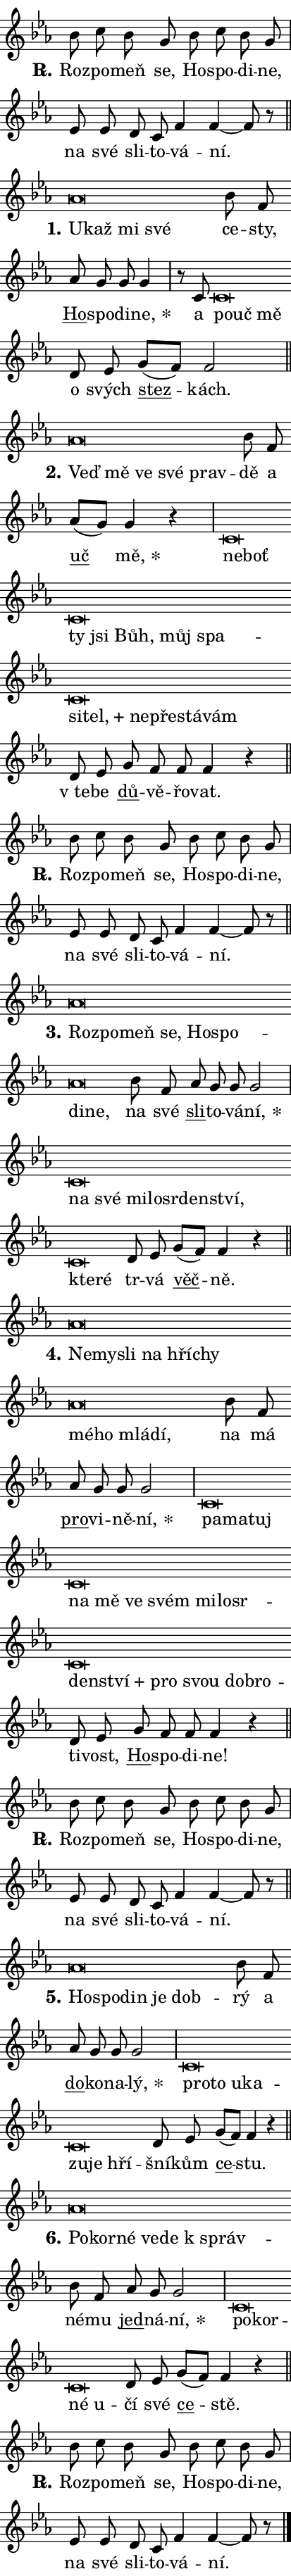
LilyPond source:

\version "2.24.0"
\header { tagline = "" }
\paper {
  indent = 0\cm
  top-margin = 0\cm
  right-margin = 0\cm
  bottom-margin = 0\cm
  left-margin = 0\cm
  paper-width = 7\cm
  page-breaking = #ly:one-page-breaking
  system-system-spacing.basic-distance = #11
  score-system-spacing.basic-distance = #11
  ragged-last = ##f
}


%% Author: Thomas Morley
%% https://lists.gnu.org/archive/html/lilypond-user/2020-05/msg00002.html
#(define (line-position grob)
"Returns position of @var[grob} in current system:
   @code{'start}, if at first time-step
   @code{'end}, if at last time-step
   @code{'middle} otherwise
"
  (let* ((col (ly:item-get-column grob))
         (ln (ly:grob-object col 'left-neighbor))
         (rn (ly:grob-object col 'right-neighbor))
         (col-to-check-left (if (ly:grob? ln) ln col))
         (col-to-check-right (if (ly:grob? rn) rn col))
         (break-dir-left
           (and
             (ly:grob-property col-to-check-left 'non-musical #f)
             (ly:item-break-dir col-to-check-left)))
         (break-dir-right
           (and
             (ly:grob-property col-to-check-right 'non-musical #f)
             (ly:item-break-dir col-to-check-right))))
        (cond ((eqv? 1 break-dir-left) 'start)
              ((eqv? -1 break-dir-right) 'end)
              (else 'middle))))

#(define (tranparent-at-line-position vctor)
  (lambda (grob)
  "Relying on @code{line-position} select the relevant enry from @var{vctor}.
Used to determine transparency,"
    (case (line-position grob)
      ((end) (not (vector-ref vctor 0)))
      ((middle) (not (vector-ref vctor 1)))
      ((start) (not (vector-ref vctor 2))))))

noteHeadBreakVisibility =
#(define-music-function (break-visibility)(vector?)
"Makes @code{NoteHead}s transparent relying on @var{break-visibility}"
#{
  \override NoteHead.transparent =
    #(tranparent-at-line-position break-visibility)
#})

#(define delete-ledgers-for-transparent-note-heads
  (lambda (grob)
    "Reads whether a @code{NoteHead} is transparent.
If so this @code{NoteHead} is removed from @code{'note-heads} from
@var{grob}, which is supposed to be @code{LedgerLineSpanner}.
As a result ledgers are not printed for this @code{NoteHead}"
    (let* ((nhds-array (ly:grob-object grob 'note-heads))
           (nhds-list
             (if (ly:grob-array? nhds-array)
                 (ly:grob-array->list nhds-array)
                 '()))
           ;; Relies on the transparent-property being done before
           ;; Staff.LedgerLineSpanner.after-line-breaking is executed.
           ;; This is fragile ...
           (to-keep
             (remove
               (lambda (nhd)
                 (ly:grob-property nhd 'transparent #f))
               nhds-list)))
      ;; TODO find a better method to iterate over grob-arrays, similiar
      ;; to filter/remove etc for lists
      ;; For now rebuilt from scratch
      (set! (ly:grob-object grob 'note-heads)  '())
      (for-each
        (lambda (nhd)
          (ly:pointer-group-interface::add-grob grob 'note-heads nhd))
        to-keep))))

hideNotes = {
  \noteHeadBreakVisibility #begin-of-line-visible
}
unHideNotes = {
  \noteHeadBreakVisibility #all-visible
}

% work-around for resetting accidentals
% https://lilypond.org/doc/v2.23/Documentation/notation/displaying-rhythms#unmetered-music
cadenzaMeasure = {
  \cadenzaOff
  \partial 1024 s1024
  \cadenzaOn
}

#(define-markup-command (accent layout props text) (markup?)
  "Underline accented syllable"
  (interpret-markup layout props
    #{\markup \override #'(offset . 4.3) \underline { #text }#}))

responsum = \markup \concat {
  "R" \hspace #-1.05 \path #0.1 #'((moveto 0 0.07) (lineto 0.9 0.8)) \hspace #0.05 "."
}

\layout {
    \context {
        \Staff
        \remove "Time_signature_engraver"
        \override LedgerLineSpanner.after-line-breaking = #delete-ledgers-for-transparent-note-heads
    }
    \context {
        \Voice {
            \override NoteHead.output-attributes = #'((class . "notehead"))
            \override Hairpin.height = #0.55
        }
    }
    \context {
        \Lyrics {
            \override StanzaNumber.output-attributes = #'((class . "stanzanumber"))
            \override LyricSpace.minimum-distance = #0.9
            \override LyricText.font-name = #"TeX Gyre Schola"
            \override LyricText.font-size = 1
            \override StanzaNumber.font-name = #"TeX Gyre Schola Bold"
            \override StanzaNumber.font-size = 1
        }
    }
}

% magnetic-lyrics.ily
%
%   written by
%     Jean Abou Samra <jean@abou-samra.fr>
%     Werner Lemberg <wl@gnu.org>
%
%   adapted by
%     Jiri Hon <jiri.hon@gmail.com>
%
% Version 2022-Apr-15

% https://www.mail-archive.com/lilypond-user@gnu.org/msg149350.html

#(define (Left_hyphen_pointer_engraver context)
   "Collect syllable-hyphen-syllable occurrences in lyrics and store
them in properties.  This engraver only looks to the left.  For
example, if the lyrics input is @code{foo -- bar}, it does the
following.

@itemize @bullet
@item
Set the @code{text} property of the @code{LyricHyphen} grob between
@q{foo} and @q{bar} to @code{foo}.

@item
Set the @code{left-hyphen} property of the @code{LyricText} grob with
text @q{foo} to the @code{LyricHyphen} grob between @q{foo} and
@q{bar}.
@end itemize

Use this auxiliary engraver in combination with the
@code{lyric-@/text::@/apply-@/magnetic-@/offset!} hook."
   (let ((hyphen #f)
         (text #f))
     (make-engraver
      (acknowledgers
       ((lyric-syllable-interface engraver grob source-engraver)
        (set! text grob)))
      (end-acknowledgers
       ((lyric-hyphen-interface engraver grob source-engraver)
        ;(when (not (grob::has-interface grob 'lyric-space-interface))
          (set! hyphen grob)));)
      ((stop-translation-timestep engraver)
       (when (and text hyphen)
         (ly:grob-set-object! text 'left-hyphen hyphen))
       (set! text #f)
       (set! hyphen #f)))))

#(define (lyric-text::apply-magnetic-offset! grob)
   "If the space between two syllables is less than the value in
property @code{LyricText@/.details@/.squash-threshold}, move the right
syllable to the left so that it gets concatenated with the left
syllable.

Use this function as a hook for
@code{LyricText@/.after-@/line-@/breaking} if the
@code{Left_@/hyphen_@/pointer_@/engraver} is active."
   (let ((hyphen (ly:grob-object grob 'left-hyphen #f)))
     (when hyphen
       (let ((left-text (ly:spanner-bound hyphen LEFT)))
         (when (grob::has-interface left-text 'lyric-syllable-interface)
           (let* ((common (ly:grob-common-refpoint grob left-text X))
                  (this-x-ext (ly:grob-extent grob common X))
                  (left-x-ext
                   (begin
                     ;; Trigger magnetism for left-text.
                     (ly:grob-property left-text 'after-line-breaking)
                     (ly:grob-extent left-text common X)))
                  ;; `delta` is the gap width between two syllables.
                  (delta (- (interval-start this-x-ext)
                            (interval-end left-x-ext)))
                  (details (ly:grob-property grob 'details))
                  (threshold (assoc-get 'squash-threshold details 0.2)))
             (when (< delta threshold)
               (let* (;; We have to manipulate the input text so that
                      ;; ligatures crossing syllable boundaries are not
                      ;; disabled.  For languages based on the Latin
                      ;; script this is essentially a beautification.
                      ;; However, for non-Western scripts it can be a
                      ;; necessity.
                      (lt (ly:grob-property left-text 'text))
                      (rt (ly:grob-property grob 'text))
                      (is-space (grob::has-interface hyphen 'lyric-space-interface))
                      (space (if is-space " " ""))
                      (space-markup (grob-interpret-markup grob " "))
                      (space-size (interval-length (ly:stencil-extent space-markup X)))
                      (extra-delta (if is-space space-size 0))
                      ;; Append new syllable.
                      (ltrt-space (if (and (string? lt) (string? rt))
                                (string-append lt space rt)
                                (make-concat-markup (list lt space rt))))
                      ;; Right-align `ltrt` to the right side.
                      (ltrt-space-markup (grob-interpret-markup
                               grob
                               (make-translate-markup
                                (cons (interval-length this-x-ext) 0)
                                (make-right-align-markup ltrt-space)))))
                 (begin
                   ;; Don't print `left-text`.
                   (ly:grob-set-property! left-text 'stencil #f)
                   ;; Set text and stencil (which holds all collected
                   ;; syllables so far) and shift it to the left.
                   (ly:grob-set-property! grob 'text ltrt-space)
                   (ly:grob-set-property! grob 'stencil ltrt-space-markup)
                   (ly:grob-translate-axis! grob (- (- delta extra-delta)) X))))))))))


#(define (lyric-hyphen::displace-bounds-first grob)
   ;; Make very sure this callback isn't triggered too early.
   (let ((left (ly:spanner-bound grob LEFT))
         (right (ly:spanner-bound grob RIGHT)))
     (ly:grob-property left 'after-line-breaking)
     (ly:grob-property right 'after-line-breaking)
     (ly:lyric-hyphen::print grob)))

squashThreshold = #0.4

\layout {
  \context {
    \Lyrics
    \consists #Left_hyphen_pointer_engraver
    \override LyricText.after-line-breaking =
      #lyric-text::apply-magnetic-offset!
    \override LyricHyphen.stencil = #lyric-hyphen::displace-bounds-first
    \override LyricText.details.squash-threshold = \squashThreshold
    \override LyricHyphen.minimum-distance = 0
    \override LyricHyphen.minimum-length = \squashThreshold
  }
}

squash = \override LyricText.details.squash-threshold = 9999
unSquash = \override LyricText.details.squash-threshold = \squashThreshold

left = \override LyricText.self-alignment-X = #LEFT
unLeft = \revert LyricText.self-alignment-X

starOffset = #(lambda (grob) 
                (let ((x_offset (ly:self-alignment-interface::aligned-on-x-parent grob)))
                  (if (= x_offset 0) 0 (+ x_offset 1.2))))

star = #(define-music-function (syllable)(string?)
"Append star separator at the end of a syllable"
#{
  \once \override LyricText.X-offset = #starOffset
  \lyricmode { \markup {
    #syllable
    \override #'((font-name . "TeX Gyre Schola Bold")) \hspace #0.2 \lower #0.65 \larger "*"
  } }
#})

starAccent = #(define-music-function (syllable)(string?)
"Append star separator at the end of a syllable and make accent"
#{
  \once \override LyricText.X-offset = #starOffset
  \lyricmode { \markup {
    \accent #syllable
    \override #'((font-name . "TeX Gyre Schola Bold")) \hspace #0.2 \lower #0.65 \larger "*"
  } }
#})

breath = #(define-music-function (syllable)(string?)
"Append breathing indicator at the end of a syllable"
#{
  \lyricmode { \markup { #syllable "+" } }
#})

optionalBreath = #(define-music-function (syllable)(string?)
"Append optional breathing indicator at the end of a syllable"
#{
  \lyricmode { \markup { #syllable "(+)" } }
#})


\score {
    <<
        \new Voice = "melody" { \cadenzaOn \key es \major \relative { bes'8 c bes g bes c bes g \cadenzaMeasure \bar "|" es es d c f4 f4~ f8 r \cadenzaMeasure \bar "||" \break } }
        \new Lyrics \lyricsto "melody" { \lyricmode { \set stanza = \responsum
Roz -- po -- meň se, Ho -- spo -- di -- ne, na své sli -- to -- vá -- ní. } }
    >>
    \layout {}
}

\score {
    <<
        \new Voice = "melody" { \cadenzaOn \key es \major \relative { as'\breve*1/16 \hideNotes \breve*1/16 \bar "" \breve*1/16 \breve*1/16 \bar "" \unHideNotes bes8 f \bar "" as g g g4 \cadenzaMeasure \bar "|" r8 c, c\breve*1/16 \hideNotes \breve*1/16 \breve*1/16 \bar "" \unHideNotes d8 es \bar "" g[( f)] f2 \cadenzaMeasure \bar "||" \break } }
        \new Lyrics \lyricsto "melody" { \lyricmode { \set stanza = "1."
\left U -- \squash kaž mi své \unLeft \unSquash ce -- sty, \markup \accent Ho -- spo -- di -- \star ne, a \left po -- \squash uč mě \unLeft \unSquash o svých \markup \accent stez -- kách. } }
    >>
    \layout {}
}

\score {
    <<
        \new Voice = "melody" { \cadenzaOn \key es \major \relative { as'\breve*1/16 \hideNotes \breve*1/16 \bar "" \breve*1/16 \bar "" \breve*1/16 \breve*1/16 \bar "" \unHideNotes bes8 f \bar "" as[( g)] g4 r \cadenzaMeasure \bar "|" c,\breve*1/16 \hideNotes \breve*1/16 \bar "" \breve*1/16 \bar "" \breve*1/16 \bar "" \breve*1/16 \bar "" \breve*1/16 \bar "" \breve*1/16 \bar "" \breve*1/16 \bar "" \breve*1/16 \bar "" \breve*1/16 \bar "" \breve*1/16 \bar "" \breve*1/16 \breve*1/16 \bar "" \unHideNotes d8 es \bar "" g f f f4 r \cadenzaMeasure \bar "||" \break } }
        \new Lyrics \lyricsto "melody" { \lyricmode { \set stanza = "2."
\left Veď \squash mě ve své prav -- \unLeft \unSquash dě a \markup \accent uč \star mě, \left ne -- \squash boť ty jsi Bůh, můj spa -- si -- \breath "tel," ne -- pře -- stá -- vám \unLeft \unSquash "v te" -- be \markup \accent dů -- vě -- řo -- vat. } }
    >>
    \layout {}
}

\score {
    <<
        \new Voice = "melody" { \cadenzaOn \key es \major \relative { bes'8 c bes g bes c bes g \cadenzaMeasure \bar "|" es es d c f4 f4~ f8 r \cadenzaMeasure \bar "||" \break } }
        \new Lyrics \lyricsto "melody" { \lyricmode { \set stanza = \responsum
Roz -- po -- meň se, Ho -- spo -- di -- ne, na své sli -- to -- vá -- ní. } }
    >>
    \layout {}
}

\score {
    <<
        \new Voice = "melody" { \cadenzaOn \key es \major \relative { as'\breve*1/16 \hideNotes \breve*1/16 \bar "" \breve*1/16 \bar "" \breve*1/16 \bar "" \breve*1/16 \bar "" \breve*1/16 \bar "" \breve*1/16 \breve*1/16 \bar "" \unHideNotes bes8 f \bar "" as g g g2 \cadenzaMeasure \bar "|" c,\breve*1/16 \hideNotes \breve*1/16 \bar "" \breve*1/16 \bar "" \breve*1/16 \bar "" \breve*1/16 \bar "" \breve*1/16 \bar "" \breve*1/16 \bar "" \breve*1/16 \breve*1/16 \bar "" \unHideNotes d8 es \bar "" g[( f)] f4 r \cadenzaMeasure \bar "||" \break } }
        \new Lyrics \lyricsto "melody" { \lyricmode { \set stanza = "3."
\left Roz -- \squash po -- meň se, Ho -- spo -- di -- ne, \unLeft \unSquash na své \markup \accent sli -- to -- vá -- \star ní, \left na \squash své mi -- lo -- sr -- den -- ství, kte -- ré \unLeft \unSquash tr -- vá \markup \accent věč -- ně. } }
    >>
    \layout {}
}

\score {
    <<
        \new Voice = "melody" { \cadenzaOn \key es \major \relative { as'\breve*1/16 \hideNotes \breve*1/16 \bar "" \breve*1/16 \bar "" \breve*1/16 \bar "" \breve*1/16 \bar "" \breve*1/16 \bar "" \breve*1/16 \bar "" \breve*1/16 \bar "" \breve*1/16 \breve*1/16 \bar "" \unHideNotes bes8 f \bar "" as g g g2 \cadenzaMeasure \bar "|" c,\breve*1/16 \hideNotes \breve*1/16 \bar "" \breve*1/16 \bar "" \breve*1/16 \bar "" \breve*1/16 \bar "" \breve*1/16 \bar "" \breve*1/16 \bar "" \breve*1/16 \bar "" \breve*1/16 \bar "" \breve*1/16 \bar "" \breve*1/16 \bar "" \breve*1/16 \bar "" \breve*1/16 \bar "" \breve*1/16 \bar "" \breve*1/16 \breve*1/16 \bar "" \unHideNotes d8 es \bar "" g f f f4 r \cadenzaMeasure \bar "||" \break } }
        \new Lyrics \lyricsto "melody" { \lyricmode { \set stanza = "4."
\left Ne -- \squash my -- sli na hří -- chy mé -- ho mlá -- dí, \unLeft \unSquash na má \markup \accent pro -- vi -- ně -- \star ní, \left pa -- \squash ma -- tuj na mě ve svém mi -- lo -- sr -- den -- \breath "ství" pro svou dob -- ro -- \unLeft \unSquash ti -- vost, \markup \accent Ho -- spo -- di -- ne! } }
    >>
    \layout {}
}

\score {
    <<
        \new Voice = "melody" { \cadenzaOn \key es \major \relative { bes'8 c bes g bes c bes g \cadenzaMeasure \bar "|" es es d c f4 f4~ f8 r \cadenzaMeasure \bar "||" \break } }
        \new Lyrics \lyricsto "melody" { \lyricmode { \set stanza = \responsum
Roz -- po -- meň se, Ho -- spo -- di -- ne, na své sli -- to -- vá -- ní. } }
    >>
    \layout {}
}

\score {
    <<
        \new Voice = "melody" { \cadenzaOn \key es \major \relative { as'\breve*1/16 \hideNotes \breve*1/16 \bar "" \breve*1/16 \bar "" \breve*1/16 \breve*1/16 \bar "" \unHideNotes bes8 f \bar "" as g g g2 \cadenzaMeasure \bar "|" c,\breve*1/16 \hideNotes \breve*1/16 \bar "" \breve*1/16 \bar "" \breve*1/16 \bar "" \breve*1/16 \bar "" \breve*1/16 \breve*1/16 \bar "" \unHideNotes d8 es \bar "" g[( f)] f4 r \cadenzaMeasure \bar "||" \break } }
        \new Lyrics \lyricsto "melody" { \lyricmode { \set stanza = "5."
\left Ho -- \squash spo -- din je dob -- \unLeft \unSquash rý a \markup \accent do -- ko -- na -- \star lý, \left pro -- \squash to u -- ka -- zu -- je hří -- \unLeft \unSquash šní -- kům \markup \accent ce -- stu. } }
    >>
    \layout {}
}

\score {
    <<
        \new Voice = "melody" { \cadenzaOn \key es \major \relative { as'\breve*1/16 \hideNotes \breve*1/16 \bar "" \breve*1/16 \bar "" \breve*1/16 \bar "" \breve*1/16 \breve*1/16 \bar "" \unHideNotes bes8 f \bar "" as g g2 \cadenzaMeasure \bar "|" c,\breve*1/16 \hideNotes \breve*1/16 \bar "" \breve*1/16 \breve*1/16 \bar "" \unHideNotes d8 es \bar "" g[( f)] f4 r \cadenzaMeasure \bar "||" \break } }
        \new Lyrics \lyricsto "melody" { \lyricmode { \set stanza = "6."
\left Po -- \squash kor -- né ve -- de "k správ" -- \unLeft \unSquash né -- mu \markup \accent jed -- ná -- \star ní, \left po -- \squash kor -- né u -- \unLeft \unSquash čí své \markup \accent ce -- stě. } }
    >>
    \layout {}
}

\score {
    <<
        \new Voice = "melody" { \cadenzaOn \key es \major \relative { bes'8 c bes g bes c bes g \cadenzaMeasure \bar "|" es es d c f4 f4~ f8 r \cadenzaMeasure \bar "||" \break } \bar "|." }
        \new Lyrics \lyricsto "melody" { \lyricmode { \set stanza = \responsum
Roz -- po -- meň se, Ho -- spo -- di -- ne, na své sli -- to -- vá -- ní. } }
    >>
    \layout {}
}
